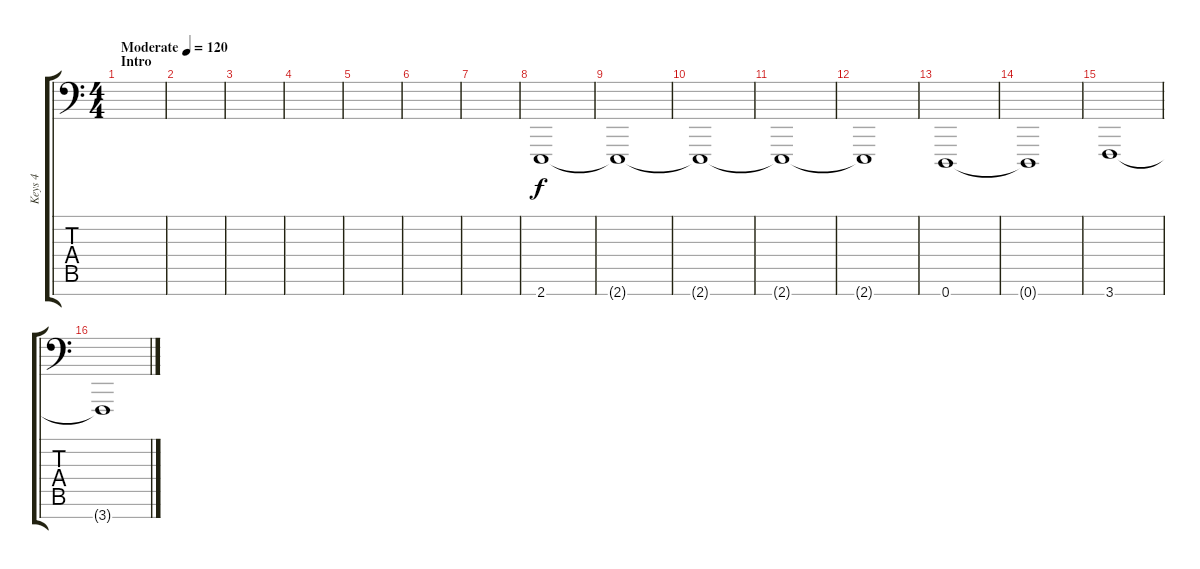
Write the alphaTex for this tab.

\track ("Keys 4" "Keys 4") {instrument lead2sawtooth}
\staff {score tabs}
\tuning (E4 B3 G3 D3 A2 E2 D1) {hide}
\ts (4 4)
\section ("" "Intro")
\tempo (120 "Moderate")
\clef f4
\ks c
|
|
|
|
|
|
|
2.7.1 |
2.7{t}.1 |
2.7{t}.1 |
2.7{t}.1 |
2.7{t}.1 |
0.7.1 |
0.7{t}.1 |
3.7.1 |
3.7{t}.1
